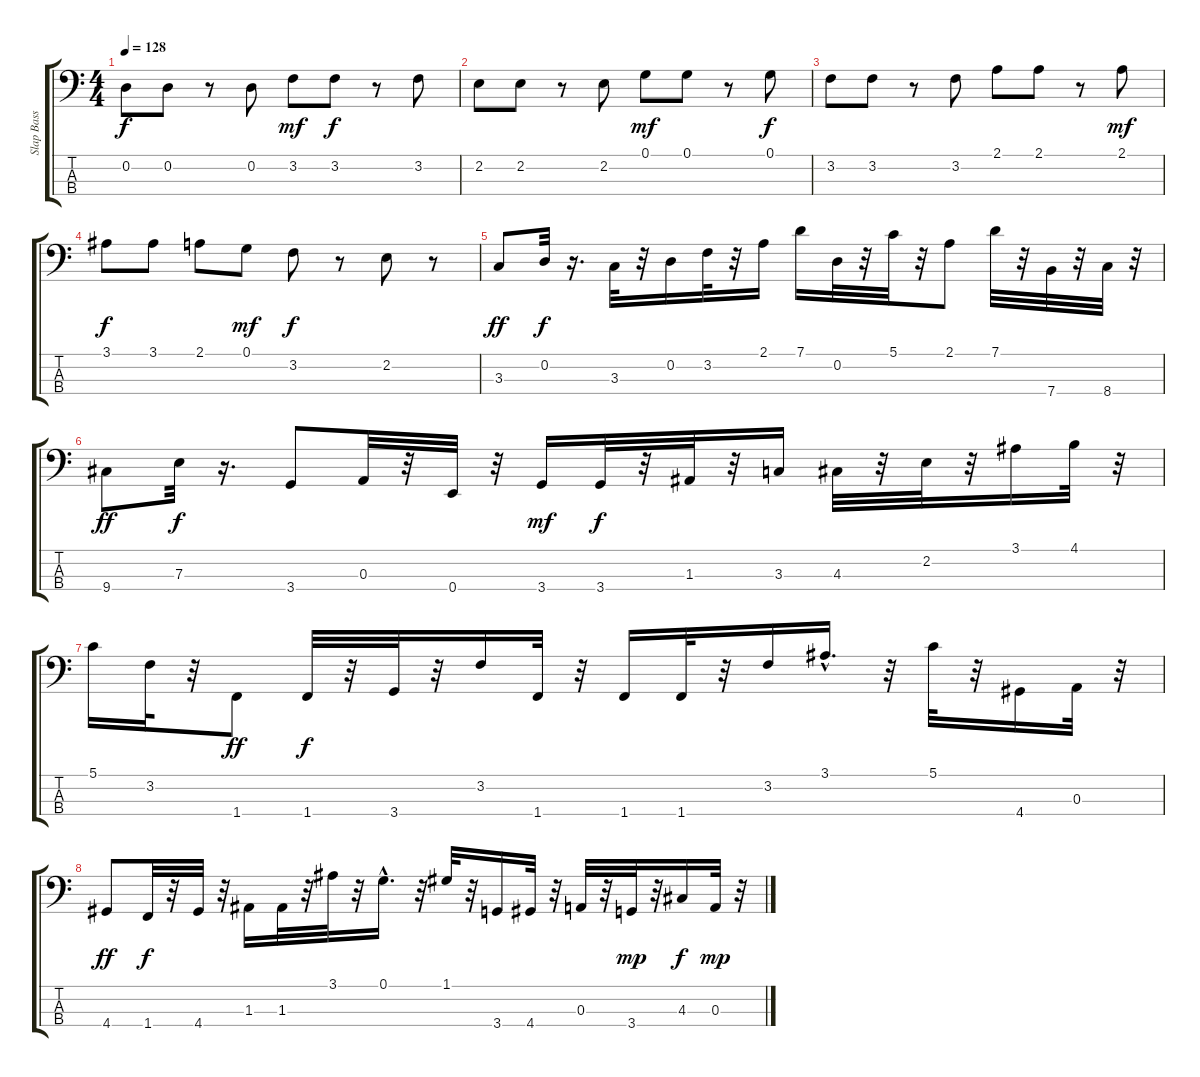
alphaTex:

\track ("Slap Bass 1" "Slap Bass ") {instrument slapbass1}
\staff {score tabs}
\tuning (G2 D2 A1 E1) {hide}
\ts (4 4)
\tempo 128
\clef f4
\ks c
0.2.8{dy f} 0.2.8 r.8 0.2.8 3.2.8{dy mf} 3.2.8{dy f} r.8 3.2.8 |
2.2.8 2.2.8 r.8 2.2.8 0.1.8{dy mf} 0.1.8 r.8 0.1.8{dy f} |
3.2.8 3.2.8 r.8 3.2.8 2.1.8 2.1.8 r.8 2.1.8{dy mf} |
3.1.8{dy f} 3.1.8 2.1.8 0.1.8{dy mf} 3.2.8{dy f} r.8 2.2.8 r.8 |
3.3.8{dy ff} 0.2.32{dy f} r.16{d} 3.3.32 r.32 0.2.16 3.2.32 r.32 2.1.16 7.1.16 0.2.32 r.32 5.1.32 r.32 2.1.8 7.1.32 r.32 7.4.32 r.32 8.4.32 r.32 |
9.4.8{dy ff} 7.3.32{dy f} r.16{d} 3.4.8 0.3.32 r.32 0.4.32 r.32 3.4.16{dy mf} 3.4.32{dy f} r.32 1.3.32 r.32 3.3.16 4.3.32 r.32 2.2.32 r.32 3.1.16 4.1.32 r.32 |
5.1.16 3.2.32 r.32 1.4.8{dy ff} 1.4.32{dy f} r.32 3.4.32 r.32 3.2.16 1.4.32 r.32 1.4.16 1.4.32 r.32 3.2.16 3.1{hac}.16{d} r.32 5.1.32 r.32 4.4.16 0.3.32 r.32 |
4.4.8{dy ff} 1.4.32{dy f} r.32 4.4.32 r.32 1.3.16 1.3.32 r.32 3.1.32 r.32 0.1{hac}.16{d} r.32 1.1.32 r.32 3.4.16 4.4.32 r.32 0.3.32 r.32 3.4.32{dy mp} r.32 4.3.16{dy f} 0.3.32{dy mp} r.32
